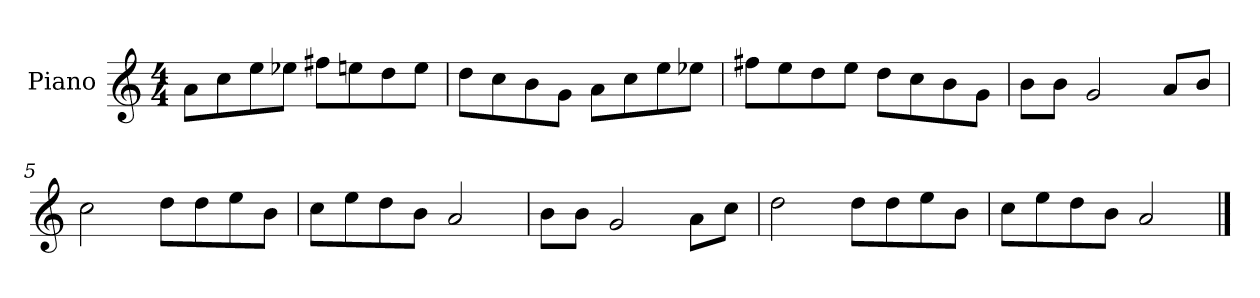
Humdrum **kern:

**kern
*part1
*staff1
*I"Piano
*I'P-no
*clefG2
*k[]
*M4/4
*MM90
=1
8a\L
8cc\
8ee\
8ee-X\J
8ff#X\L
8een\
8dd\
8ee\J
=2
8dd\L
8cc\
8b\
8g\J
8a\L
8cc\
8ee\
8ee-X\J
=3
8ff#X\L
8ee\
8dd\
8ee\J
8dd\L
8cc\
8b\
8g\J
=4
8b\L
8b\J
2g/
8a/L
8b/J
=5
2cc\
8dd\L
8dd\
8ee\
8b\J
!!LO:LB:g=z
=6
8cc\L
8ee\
8dd\
8b\J
2a/
=7
8b\L
8b\J
2g/
8a\L
8cc\J
=8
2dd\
8dd\L
8dd\
8ee\
8b\J
=9
8cc\L
8ee\
8dd\
8b\J
2a/
==
*-
